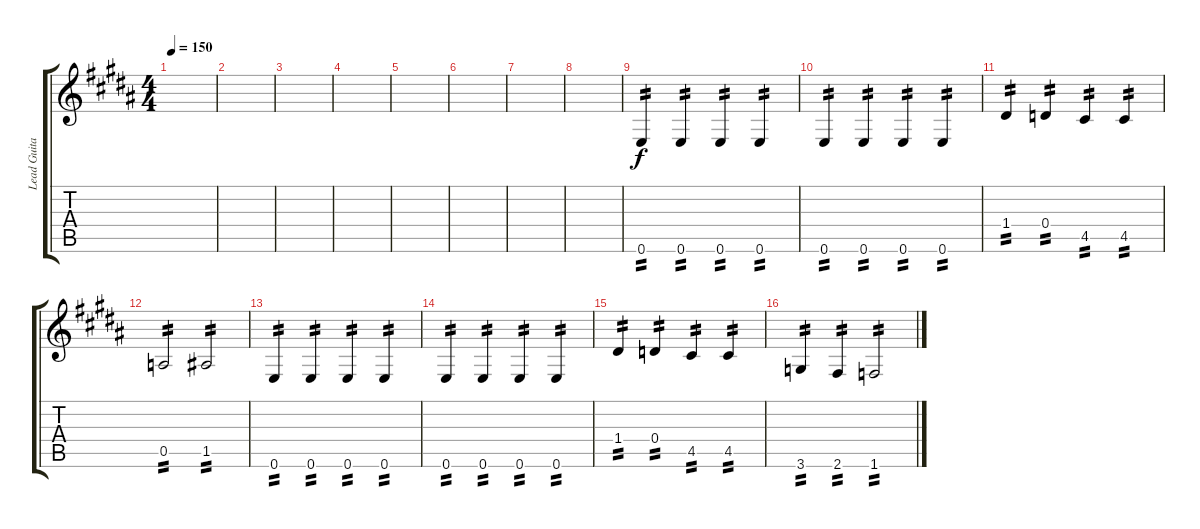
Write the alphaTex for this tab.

\track ("Lead Guitar" "Lead Guita") {instrument overdrivenguitar}
\staff {score tabs}
\tuning (E4 B3 G3 D3 A2 E2) {hide}
\ts (4 4)
\tempo 150
\clef g2
\ks b
|
|
|
|
|
|
|
|
0.6.4{tp 2 volume 9} 0.6.4{tp 2} 0.6.4{tp 2} 0.6.4{tp 2} |
0.6.4{tp 2} 0.6.4{tp 2} 0.6.4{tp 2} 0.6.4{tp 2} |
1.4.4{tp 2} 0.4.4{tp 2} 4.5.4{tp 2} 4.5.4{tp 2} |
0.5.2{tp 2} 1.5.2{tp 2} |
0.6.4{tp 2} 0.6.4{tp 2} 0.6.4{tp 2} 0.6.4{tp 2} |
0.6.4{tp 2} 0.6.4{tp 2} 0.6.4{tp 2} 0.6.4{tp 2} |
1.4.4{tp 2} 0.4.4{tp 2} 4.5.4{tp 2} 4.5.4{tp 2} |
3.6.4{tp 2} 2.6.4{tp 2} 1.6.2{tp 2}
